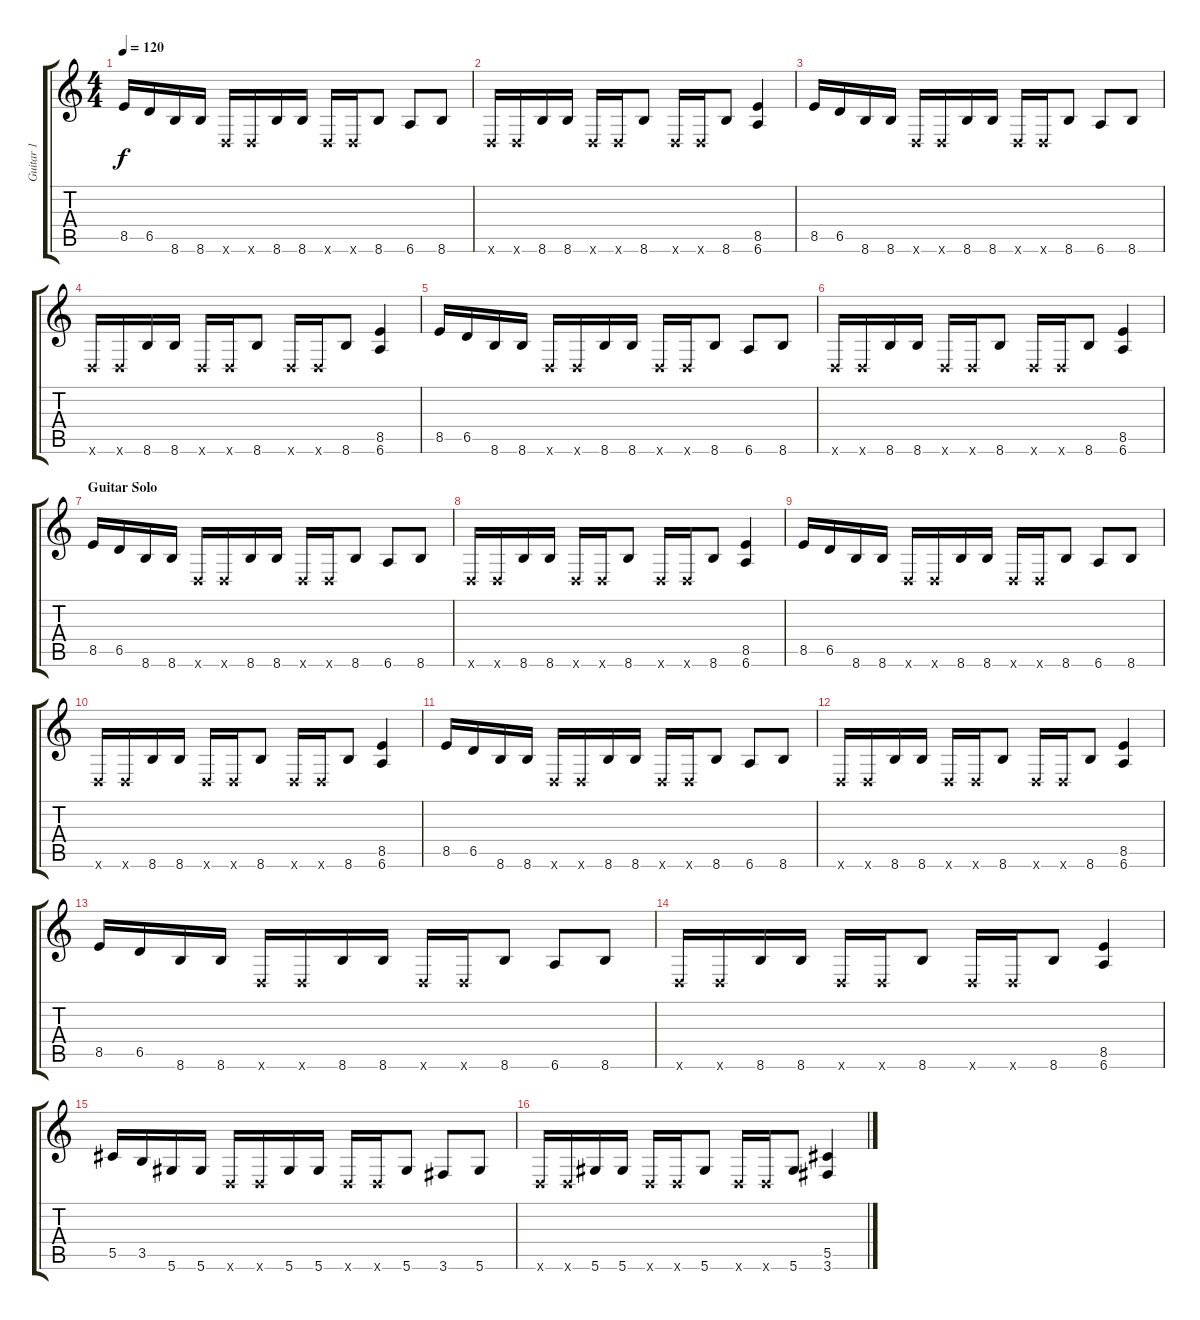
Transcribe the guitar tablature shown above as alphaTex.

\track ("Guitar 1" "Guitar 1") {instrument overdrivenguitar}
\staff {score tabs}
\tuning (Eb4 Bb3 Gb3 Db3 Ab2 Eb2) {hide}
\ts (4 4)
\tempo 120
\clef g2
\ks c
8.5.16{dy f} 6.5.16 8.6.16 8.6.16 -1.6{x}.16 -1.6{x}.16 8.6.16 8.6.16 -1.6{x}.16 -1.6{x}.16 8.6.8 6.6.8 8.6.8 |
-1.6{x}.16 -1.6{x}.16 8.6.16 8.6.16 -1.6{x}.16 -1.6{x}.16 8.6.8 -1.6{x}.16 -1.6{x}.16 8.6.8 (8.5 6.6).4 |
8.5.16 6.5.16 8.6.16 8.6.16 -1.6{x}.16 -1.6{x}.16 8.6.16 8.6.16 -1.6{x}.16 -1.6{x}.16 8.6.8 6.6.8 8.6.8 |
-1.6{x}.16 -1.6{x}.16 8.6.16 8.6.16 -1.6{x}.16 -1.6{x}.16 8.6.8 -1.6{x}.16 -1.6{x}.16 8.6.8 (8.5 6.6).4 |
8.5.16 6.5.16 8.6.16 8.6.16 -1.6{x}.16 -1.6{x}.16 8.6.16 8.6.16 -1.6{x}.16 -1.6{x}.16 8.6.8 6.6.8 8.6.8 |
-1.6{x}.16 -1.6{x}.16 8.6.16 8.6.16 -1.6{x}.16 -1.6{x}.16 8.6.8 -1.6{x}.16 -1.6{x}.16 8.6.8 (8.5 6.6).4 |
\section ("" "Guitar Solo")
8.5.16 6.5.16 8.6.16 8.6.16 -1.6{x}.16 -1.6{x}.16 8.6.16 8.6.16 -1.6{x}.16 -1.6{x}.16 8.6.8 6.6.8 8.6.8 |
-1.6{x}.16 -1.6{x}.16 8.6.16 8.6.16 -1.6{x}.16 -1.6{x}.16 8.6.8 -1.6{x}.16 -1.6{x}.16 8.6.8 (8.5 6.6).4 |
8.5.16 6.5.16 8.6.16 8.6.16 -1.6{x}.16 -1.6{x}.16 8.6.16 8.6.16 -1.6{x}.16 -1.6{x}.16 8.6.8 6.6.8 8.6.8 |
-1.6{x}.16 -1.6{x}.16 8.6.16 8.6.16 -1.6{x}.16 -1.6{x}.16 8.6.8 -1.6{x}.16 -1.6{x}.16 8.6.8 (8.5 6.6).4 |
8.5.16 6.5.16 8.6.16 8.6.16 -1.6{x}.16 -1.6{x}.16 8.6.16 8.6.16 -1.6{x}.16 -1.6{x}.16 8.6.8 6.6.8 8.6.8 |
-1.6{x}.16 -1.6{x}.16 8.6.16 8.6.16 -1.6{x}.16 -1.6{x}.16 8.6.8 -1.6{x}.16 -1.6{x}.16 8.6.8 (8.5 6.6).4 |
8.5.16 6.5.16 8.6.16 8.6.16 -1.6{x}.16 -1.6{x}.16 8.6.16 8.6.16 -1.6{x}.16 -1.6{x}.16 8.6.8 6.6.8 8.6.8 |
-1.6{x}.16 -1.6{x}.16 8.6.16 8.6.16 -1.6{x}.16 -1.6{x}.16 8.6.8 -1.6{x}.16 -1.6{x}.16 8.6.8 (8.5 6.6).4 |
5.5.16 3.5.16 5.6.16 5.6.16 -1.6{x}.16 -1.6{x}.16 5.6.16 5.6.16 -1.6{x}.16 -1.6{x}.16 5.6.8 3.6.8 5.6.8 |
-1.6{x}.16 -1.6{x}.16 5.6.16 5.6.16 -1.6{x}.16 -1.6{x}.16 5.6.8 -1.6{x}.16 -1.6{x}.16 5.6.8 (5.5 3.6).4
